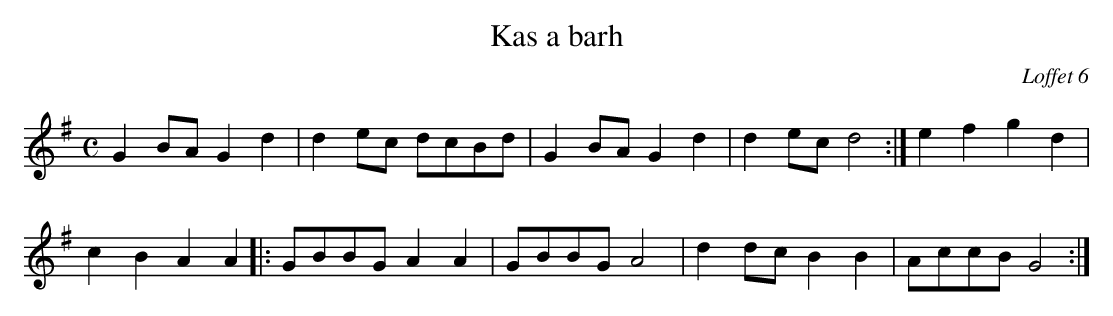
X:1
T:Kas a barh
C:Loffet 6
M:C
L:1/8
K:G
G2 BA G2 d2|d2 ec dcBd|G2 BA G2 d2|\
d2 ec d4:|e2f2g2d2|
c2B2 A2A2|:GBBG A2A2|GBBG A4|\
d2 dc B2B2|AccB G4:|
